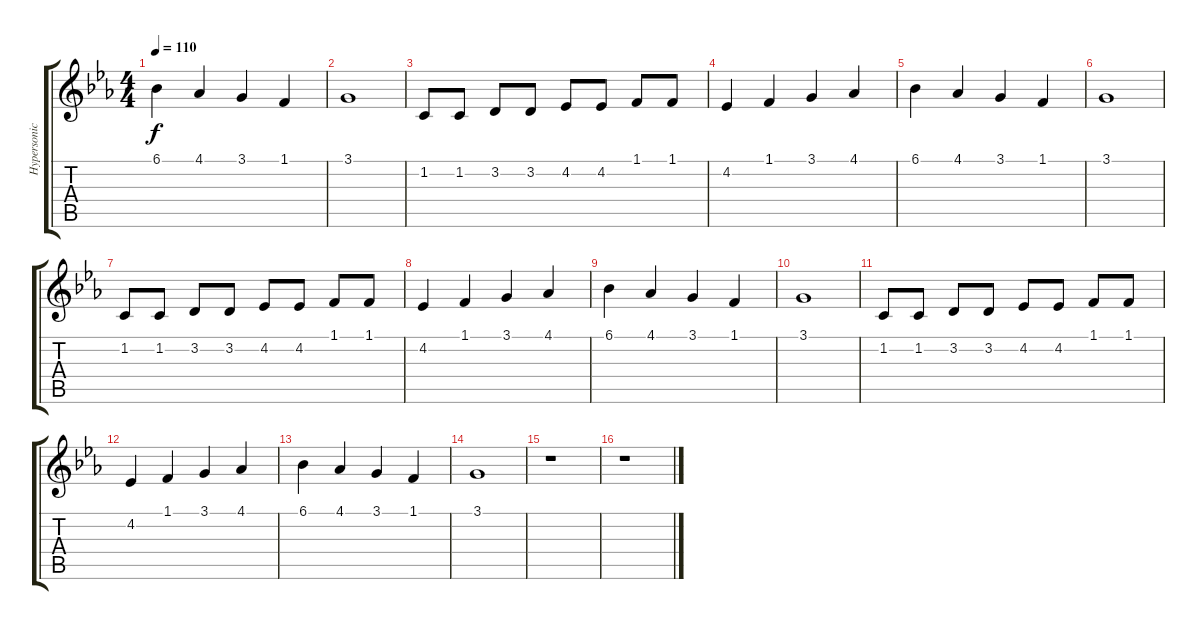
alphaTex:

\track ("Hypersonic 04" "Hypersonic") {instrument viola}
\staff {score tabs}
\tuning (E4 B3 G3 D3 A2 E2) {hide}
\ts (4 4)
\tempo 110
\clef g2
\ks cminor
6.1.4{dy f} 4.1.4 3.1.4 1.1.4 |
3.1.1 |
1.2.8 1.2.8 3.2.8 3.2.8 4.2.8 4.2.8 1.1.8 1.1.8 |
4.2.4 1.1.4 3.1.4 4.1.4 |
6.1.4 4.1.4 3.1.4 1.1.4 |
3.1.1 |
1.2.8 1.2.8 3.2.8 3.2.8 4.2.8 4.2.8 1.1.8 1.1.8 |
4.2.4 1.1.4 3.1.4 4.1.4 |
6.1.4 4.1.4 3.1.4 1.1.4 |
3.1.1 |
1.2.8 1.2.8 3.2.8 3.2.8 4.2.8 4.2.8 1.1.8 1.1.8 |
4.2.4 1.1.4 3.1.4 4.1.4 |
6.1.4 4.1.4 3.1.4 1.1.4 |
3.1.1 |
r.1 |
r.1
